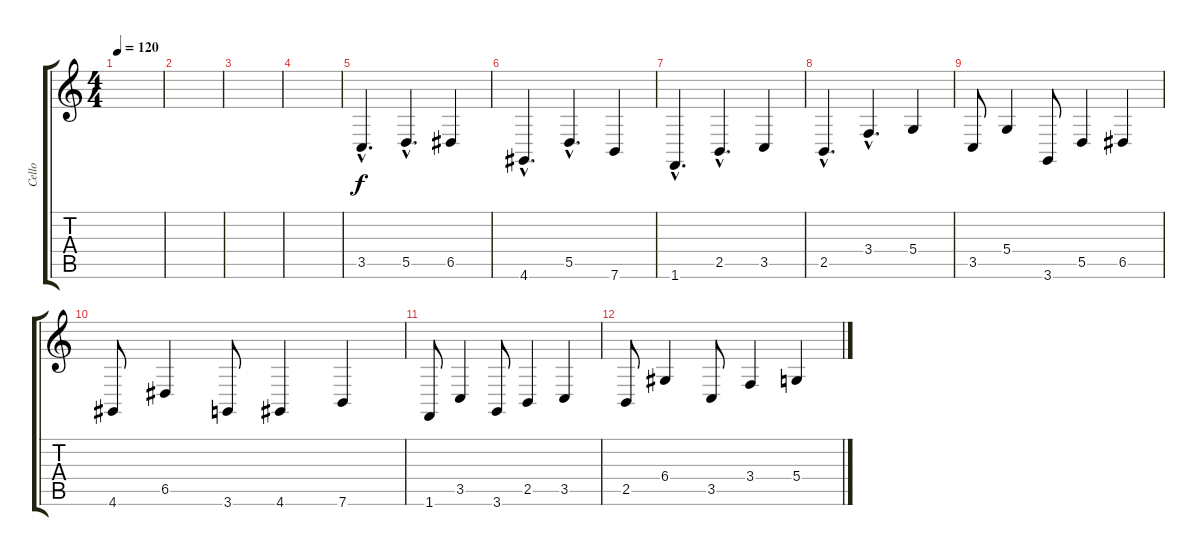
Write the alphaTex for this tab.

\track ("Cello" "Cello") {instrument cello}
\staff {score tabs}
\tuning (E4 B3 G3 D3 A2 E2) {hide}
\ts (4 4)
\tempo 120
\clef g2
\ks c
|
|
|
|
3.5{hac}.4{d} 5.5{hac}.4{d} 6.5.4 |
4.6{hac}.4{d} 5.5{hac}.4{d} 7.6.4 |
1.6{hac}.4{d} 2.5{hac}.4{d} 3.5.4 |
2.5{hac}.4{d} 3.4{hac}.4{d} 5.4.4 |
3.5.8 5.4.4 3.6.8 5.5.4 6.5.4 |
4.6.8 6.5.4 3.6.8 4.6.4 7.6.4 |
1.6.8 3.5.4 3.6.8 2.5.4 3.5.4 |
2.5.8 6.4.4 3.5.8 3.4.4 5.4.4
